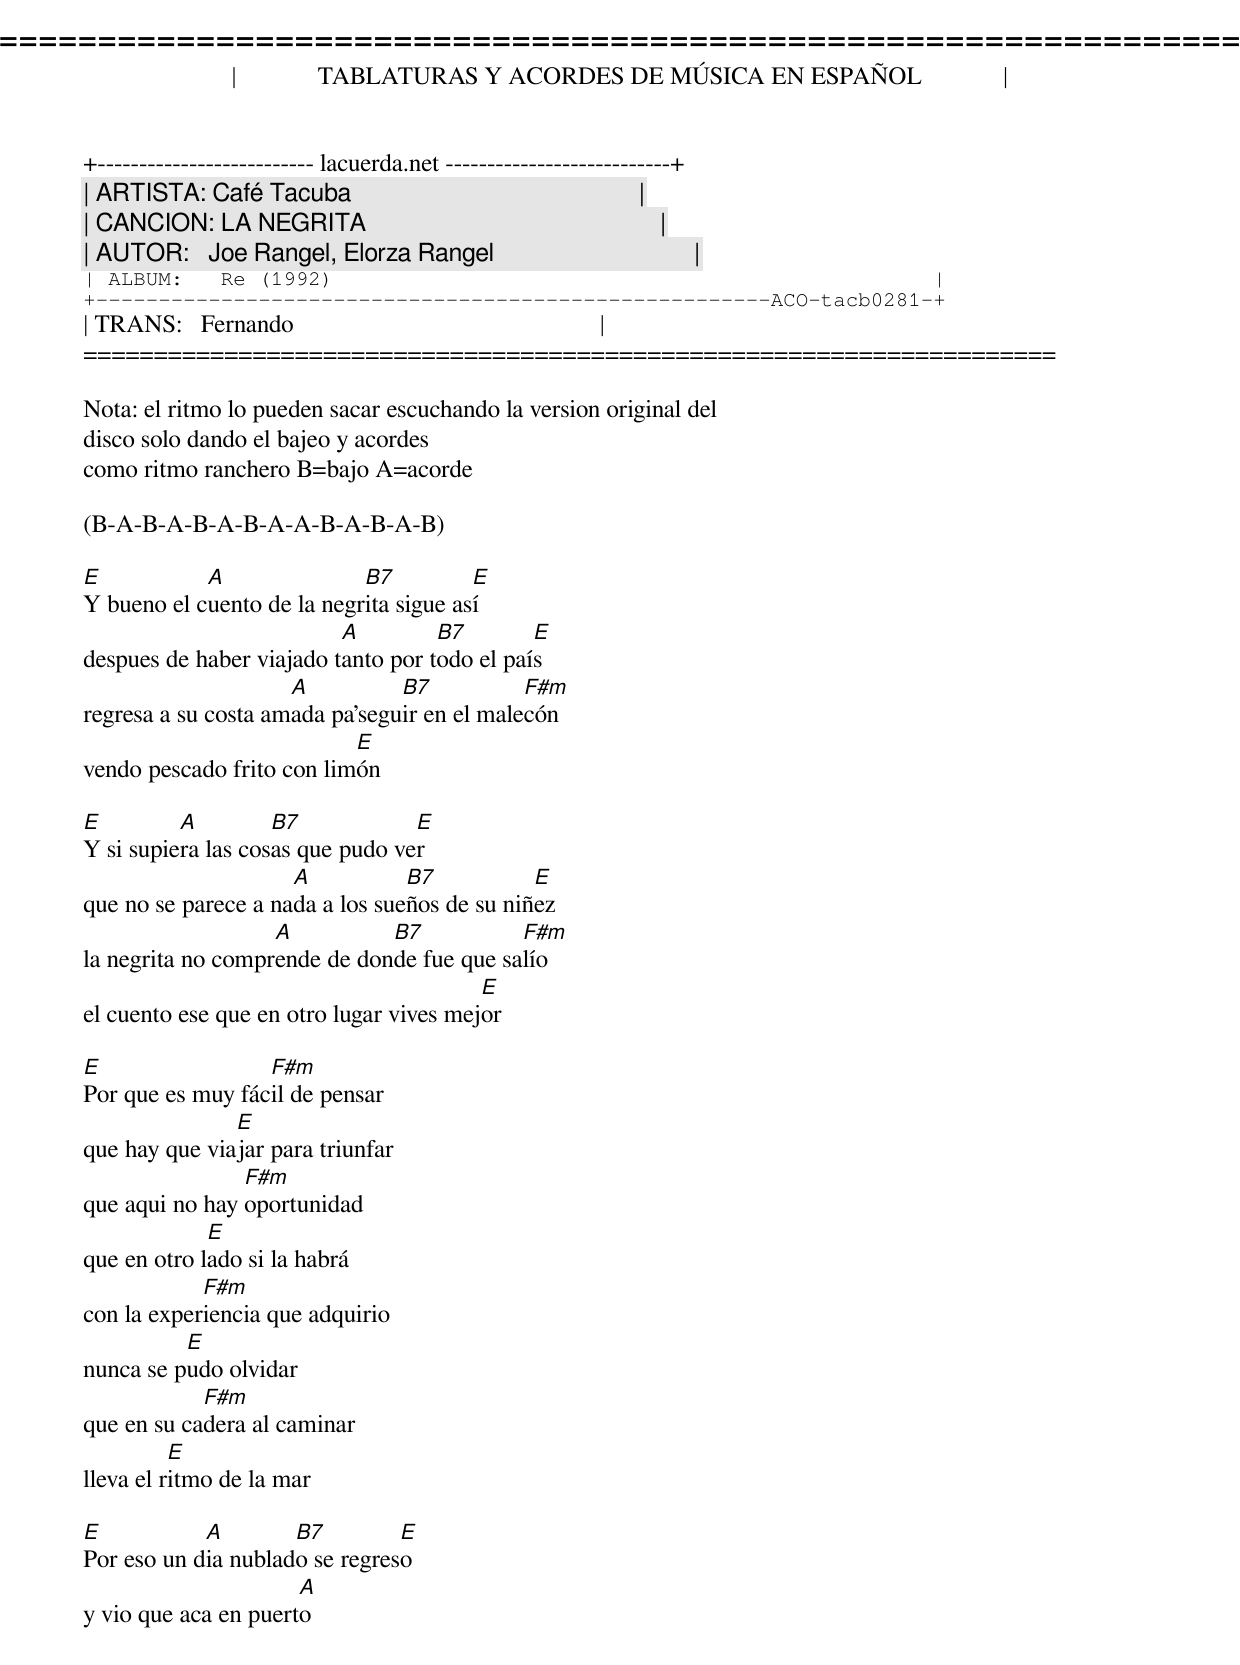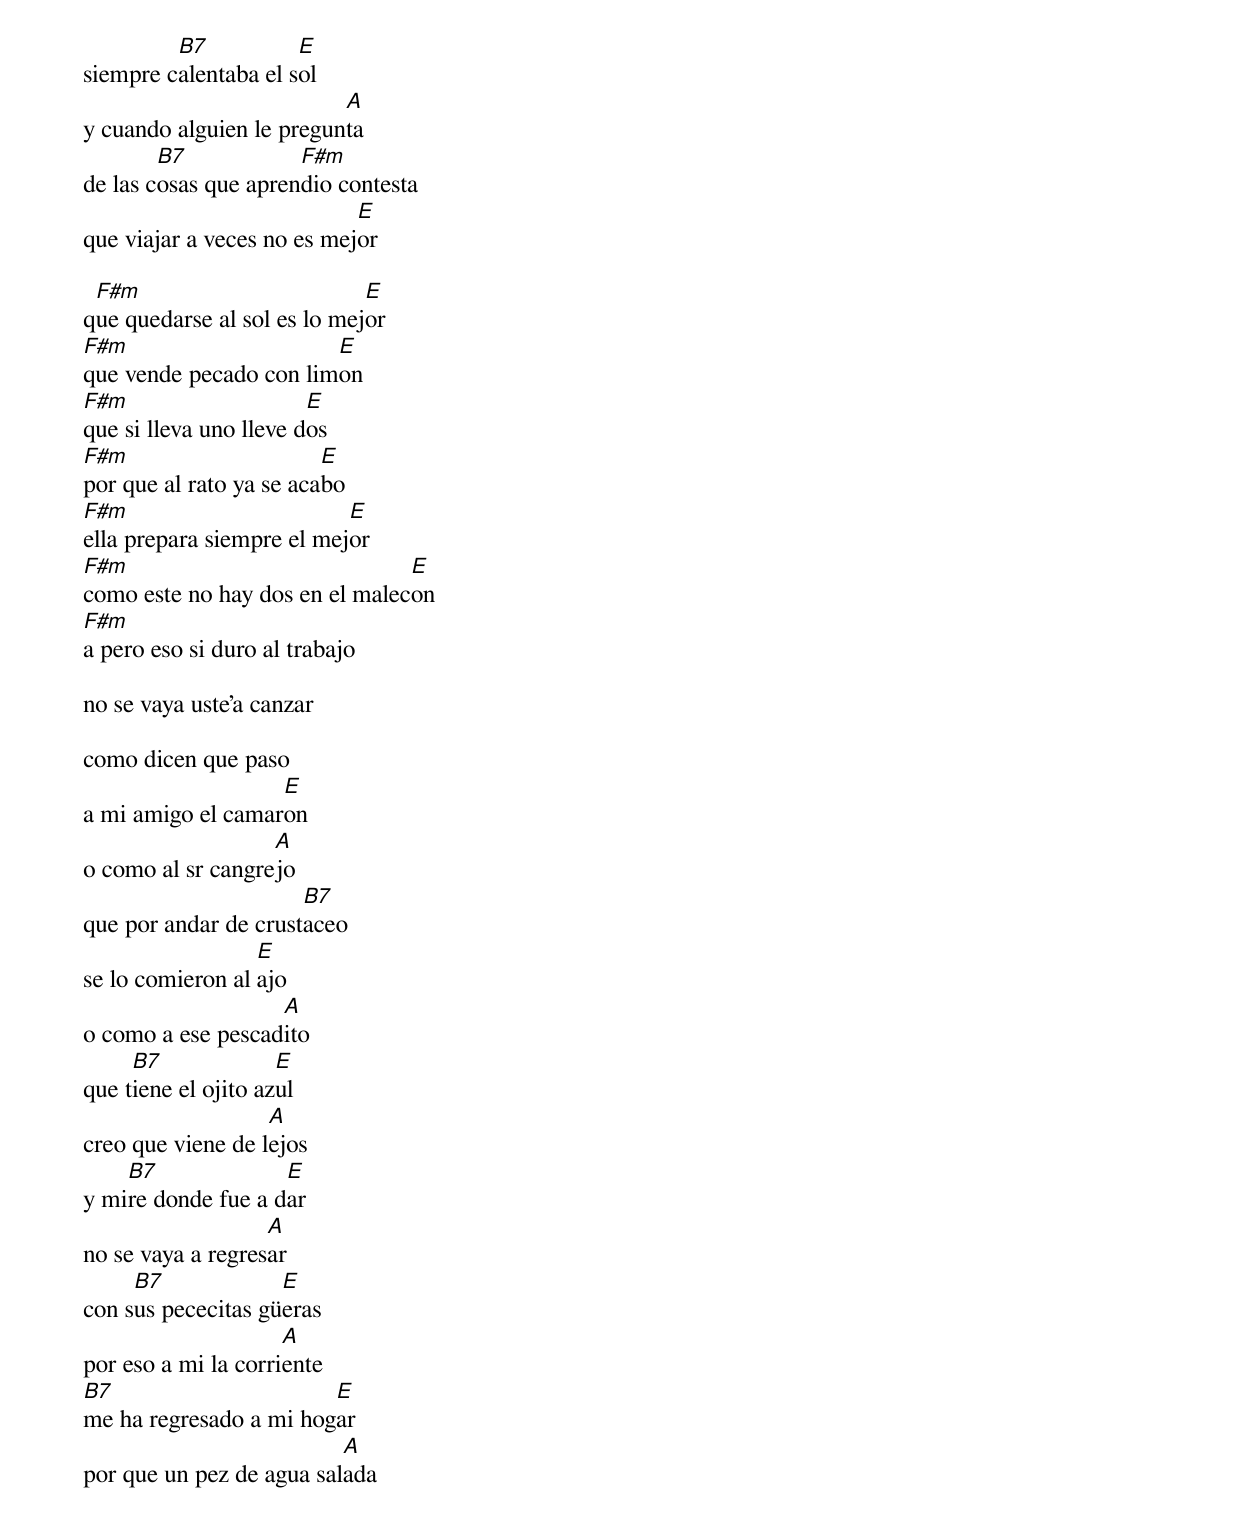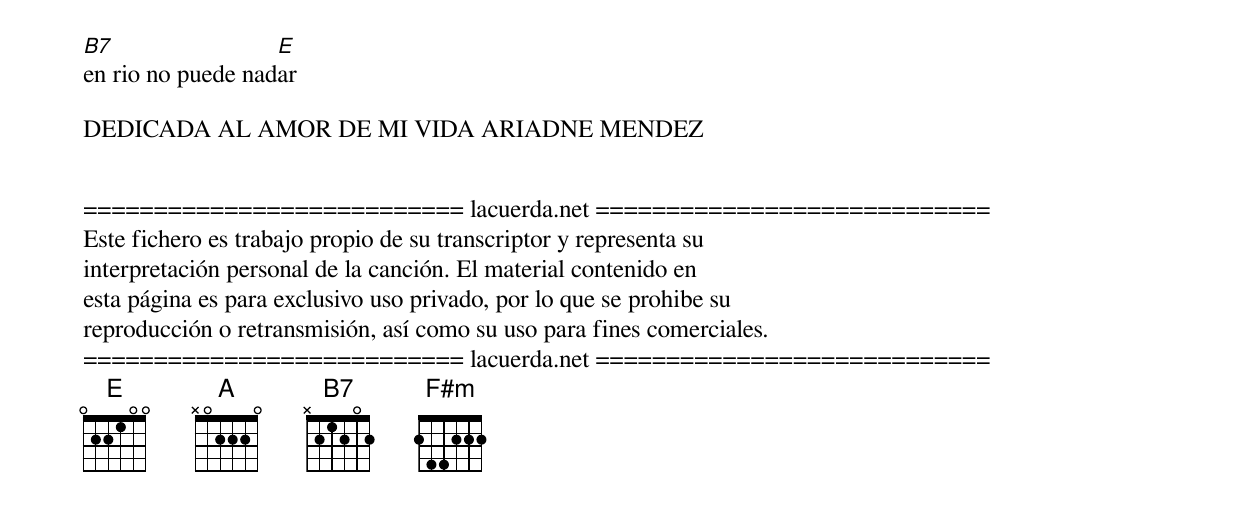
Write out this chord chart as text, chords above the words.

=====================================================================
|             TABLATURAS Y ACORDES DE MÚSICA EN ESPAÑOL             |
+-------------------------- lacuerda.net ---------------------------+
| ARTISTA: Café Tacuba                                              |
| CANCION: LA NEGRITA                                               |
| AUTOR:   Joe Rangel, Elorza Rangel                                |
| ALBUM:   Re (1992)                                                |
+------------------------------------------------------ACO-tacb0281-+
| TRANS:   Fernando                                                 |
=====================================================================

Nota: el ritmo lo pueden sacar escuchando la version original del
disco solo dando el bajeo y acordes
como ritmo ranchero B=bajo A=acorde

(B-A-B-A-B-A-B-A-A-B-A-B-A-B)

E           A               B7          E
Y bueno el cuento de la negrita sigue así
                          A         B7        E
despues de haber viajado tanto por todo el país
                     A          B7           F#m
regresa a su costa amada pa'seguir en el malecón
                           E
vendo pescado frito con limón

E         A         B7            E
Y si supiera las cosas que pudo ver
                     A           B7           E
que no se parece a nada a los sueños de su niñez
                   A          B7           F#m
la negrita no comprende de donde fue que salío
                                         E
el cuento ese que en otro lugar vives mejor

E                 F#m
Por que es muy fácil de pensar
               E
que hay que viajar para triunfar
                F#m
que aqui no hay oportunidad
             E
que en otro lado si la habrá
            F#m
con la experiencia que adquirio
          E
nunca se pudo olvidar
            F#m
que en su cadera al caminar
          E
lleva el ritmo de la mar

E           A        B7         E
Por eso un dia nublado se regreso
                      A
y vio que aca en puerto
         B7           E
siempre calentaba el sol
                          A
y cuando alguien le pregunta
        B7            F#m
de las cosas que aprendio contesta
                            E
que viajar a veces no es mejor

 F#m                         E
que quedarse al sol es lo mejor
F#m                     E
que vende pecado con limon
F#m                     E
que si lleva uno lleve dos
F#m                      E
por que al rato ya se acabo
F#m                        E
ella prepara siempre el mejor
F#m                             E
como este no hay dos en el malecon
F#m
a pero eso si duro al trabajo

no se vaya uste'a canzar

como dicen que paso
                   E
a mi amigo el camaron
                   A
o como al sr cangrejo
                      B7
que por andar de crustaceo
                  E
se lo comieron al ajo
                   A
o como a ese pescadito
     B7              E
que tiene el ojito azul
                   A
creo que viene de lejos
    B7              E
y mire donde fue a dar
                   A
no se vaya a regresar
     B7             E
con sus pececitas güeras
                     A
por eso a mi la corriente
B7                      E
me ha regresado a mi hogar
                          A
por que un pez de agua salada
B7                 E
en rio no puede nadar

DEDICADA AL AMOR DE MI VIDA ARIADNE MENDEZ


=========================== lacuerda.net ============================
Este fichero es trabajo propio de su transcriptor y representa su
interpretación personal de la canción. El material contenido en
esta página es para exclusivo uso privado, por lo que se prohibe su
reproducción o retransmisión, así como su uso para fines comerciales.
=========================== lacuerda.net ============================
